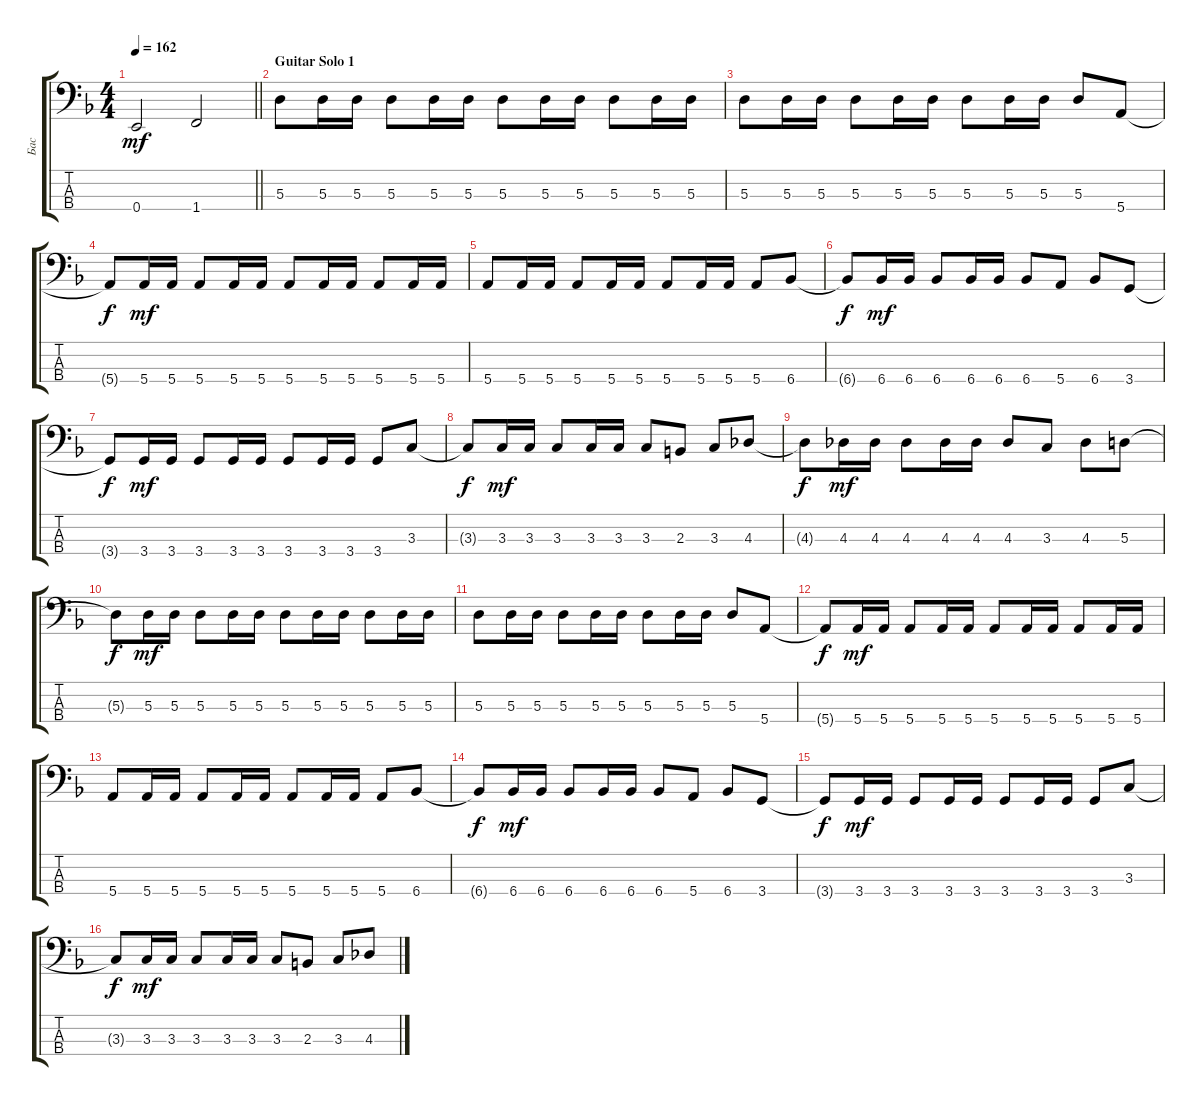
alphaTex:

\track ("Бас" "Бас") {instrument electricbassfinger}
\staff {score tabs}
\tuning (G2 D2 A1 E1) {hide}
\ts (4 4)
\tempo 162
\clef f4
\barLineRight lightlight
\ks dminor
0.4{t}.2{dy mf} 1.4.2 |
\section ("" "Guitar Solo 1")
5.3.8 5.3.16 5.3.16 5.3.8 5.3.16 5.3.16 5.3.8 5.3.16 5.3.16 5.3.8 5.3.16 5.3.16 |
5.3.8 5.3.16 5.3.16 5.3.8 5.3.16 5.3.16 5.3.8 5.3.16 5.3.16 5.3.8 5.4.8 |
5.4{t}.8{dy f} 5.4.16{dy mf} 5.4.16 5.4.8 5.4.16 5.4.16 5.4.8 5.4.16 5.4.16 5.4.8 5.4.16 5.4.16 |
5.4.8 5.4.16 5.4.16 5.4.8 5.4.16 5.4.16 5.4.8 5.4.16 5.4.16 5.4.8 6.4.8 |
6.4{t}.8{dy f} 6.4.16{dy mf} 6.4.16 6.4.8 6.4.16 6.4.16 6.4.8 5.4.8 6.4.8 3.4.8 |
3.4{t}.8{dy f} 3.4.16{dy mf} 3.4.16 3.4.8 3.4.16 3.4.16 3.4.8 3.4.16 3.4.16 3.4.8 3.3.8 |
3.3{t}.8{dy f} 3.3.16{dy mf} 3.3.16 3.3.8 3.3.16 3.3.16 3.3.8 2.3.8 3.3.8 4.3.8 |
4.3{t}.8{dy f} 4.3.16{dy mf} 4.3.16 4.3.8 4.3.16 4.3.16 4.3.8 3.3.8 4.3.8 5.3.8 |
5.3{t}.8{dy f} 5.3.16{dy mf} 5.3.16 5.3.8 5.3.16 5.3.16 5.3.8 5.3.16 5.3.16 5.3.8 5.3.16 5.3.16 |
5.3.8 5.3.16 5.3.16 5.3.8 5.3.16 5.3.16 5.3.8 5.3.16 5.3.16 5.3.8 5.4.8 |
5.4{t}.8{dy f} 5.4.16{dy mf} 5.4.16 5.4.8 5.4.16 5.4.16 5.4.8 5.4.16 5.4.16 5.4.8 5.4.16 5.4.16 |
5.4.8 5.4.16 5.4.16 5.4.8 5.4.16 5.4.16 5.4.8 5.4.16 5.4.16 5.4.8 6.4.8 |
6.4{t}.8{dy f} 6.4.16{dy mf} 6.4.16 6.4.8 6.4.16 6.4.16 6.4.8 5.4.8 6.4.8 3.4.8 |
3.4{t}.8{dy f} 3.4.16{dy mf} 3.4.16 3.4.8 3.4.16 3.4.16 3.4.8 3.4.16 3.4.16 3.4.8 3.3.8 |
3.3{t}.8{dy f} 3.3.16{dy mf} 3.3.16 3.3.8 3.3.16 3.3.16 3.3.8 2.3.8 3.3.8 4.3.8
